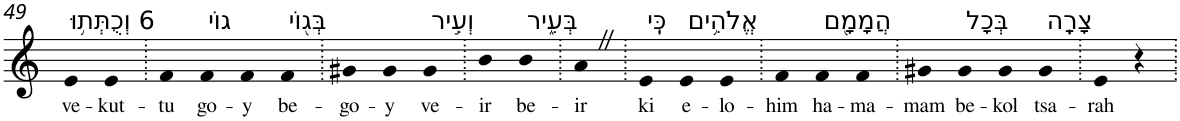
**kern	**text
*part1	*part1
*staff1	*staff1
*I"Piano	*
*I'Pno	*
!!LO:PB:g=z
*clefG2	*
*k[]	*
=49	=49
!LO:TX:a:t=6 וְכֻתְּת֥וּ	!
!	!LO:LY:b
4e	ve-
!	!LO:LY:b
4e	-kut-
=50.	=50.
!	!LO:LY:b
4f	-tu
!LO:TX:a:t=גוֹי	!
!	!LO:LY:b
4f	go-
!	!LO:LY:b
4f	-y
!LO:TX:a:t=בְּג֖וֹי	!
!	!LO:LY:b
4f	be-
=51.	=51.
!	!LO:LY:b
4g#X	-go-
!	!LO:LY:b
4g#	-y
!LO:TX:a:t=וְעִ֣יר	!
!	!LO:LY:b
4g#	ve-
=52.	=52.
!	!LO:LY:b
4b	-ir
!LO:TX:a:t=בְּעִ֑יר	!
!	!LO:LY:b
4b	be-
=53.	=53.
!	!LO:LY:b
4aZ	-ir
=54.	=54.
!LO:TX:a:t=כִּֽי	!
!	!LO:LY:b
4e	ki
!LO:TX:a:t=אֱלֹהִ֥ים	!
!	!LO:LY:b
4e	e-
!	!LO:LY:b
4e	-lo-
=55.	=55.
!	!LO:LY:b
4f	-him
!LO:TX:a:t=הֲמָמָ֖ם	!
!	!LO:LY:b
4f	ha-
!	!LO:LY:b
4f	-ma-
=56.	=56.
!	!LO:LY:b
4g#X	-mam
!LO:TX:a:t=בְּכָל	!
!	!LO:LY:b
4g#	be-
!	!LO:LY:b
4g#	-kol
!LO:TX:a:t=צָרָֽה	!
!	!LO:LY:b
4g#	tsa-
=57.	=57.
!	!LO:LY:b
4e	-rah
4r	.
=.	=.
*-	*-
